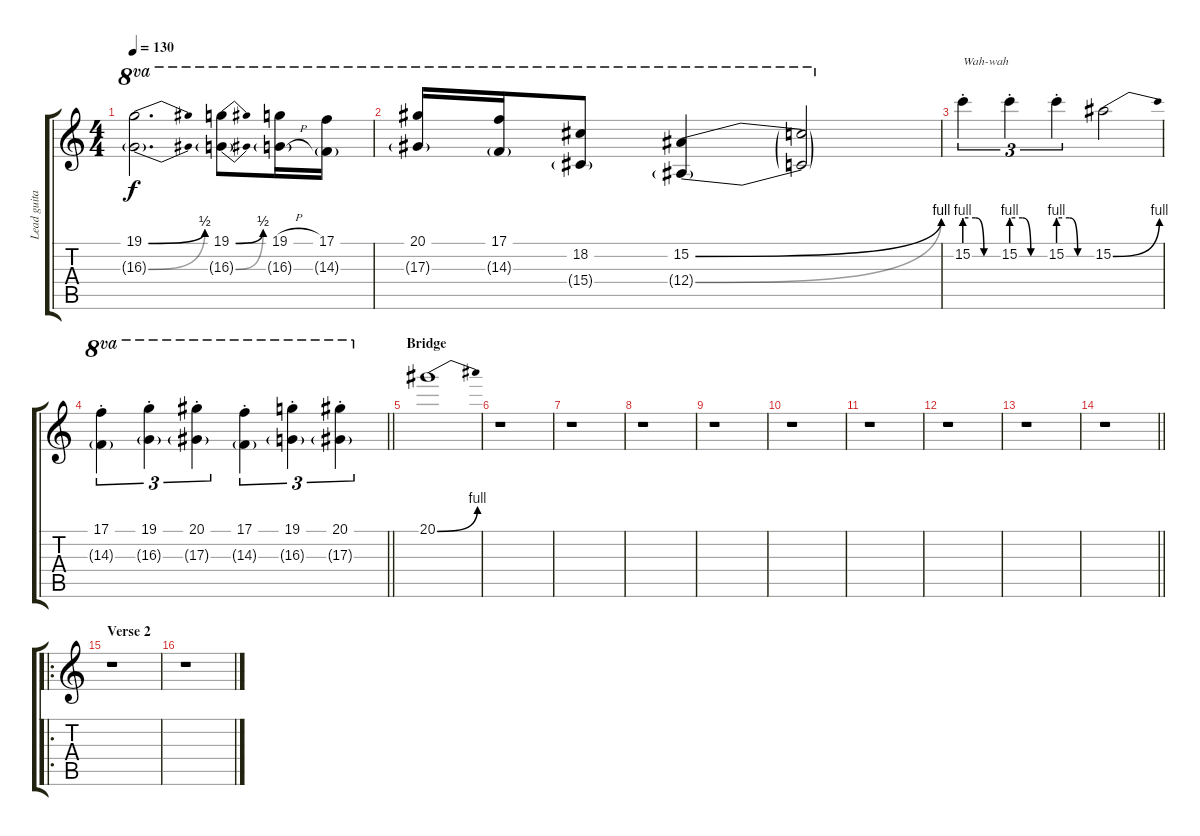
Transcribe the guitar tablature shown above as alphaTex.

\track ("Lead guitar 1" "Lead guita") {instrument distortionguitar}
\staff {score tabs}
\tuning (C4 G3 Eb3 Bb2 F2 C2) {hide}
\ts (4 4)
\tempo 130
\clef g2
\ks c
(19.1{be (bend 0 0 60 2)} 16.3{be (bend 0 0 60 2) g}).2{d ot 8va dy f} (19.1{be (bend 0 0 60 2)} 16.3{be (bend 0 0 60 2) g}).8{ot 8va} (19.1{h} 16.3{h g}).16{ot 8va} (17.1 14.3{g}).16{ot 8va} |
(20.1 17.3{g}).16{ot 8va} (17.1 14.3{g}).16{ot 8va} (18.2 15.4{g}).8{ot 8va} (15.2{be (bend 0 0 60 4)} 12.4{be (bend 0 0 60 4) g}).4{ot 8va} (15.2{t} 12.4{t}).2{ot 8va} |
15.2{be (custom 0 4 20 4 35 0 60 0) st}.4{tu (3 2) txt "Wah-wah"} 15.2{be (custom 0 4 20 4 35 0 60 0) st}.4{tu (3 2)} 15.2{be (custom 0 4 20 4 35 0 60 0) st}.4{tu (3 2)} 15.2{be (bend 0 0 60 4)}.2 |
\barLineRight lightlight
(17.1{st} 14.3{g st}).4{tu (3 2) ot 8va} (19.1{st} 16.3{g st}).4{tu (3 2) ot 8va} (20.1{st} 17.3{g st}).4{tu (3 2) ot 8va} (17.1{st} 14.3{g st}).4{tu (3 2) ot 8va} (19.1{st} 16.3{g st}).4{tu (3 2) ot 8va} (20.1{st} 17.3{g st}).4{tu (3 2) ot 8va} |
\section ("" "Bridge")
20.1{be (bend 0 0 60 4)}.1 |
r.1 |
r.1 |
r.1 |
r.1 |
r.1 |
r.1 |
r.1 |
r.1 |
\barLineRight lightlight
r.1 |
\ro
\section ("" "Verse 2")
r.1 |
r.1
